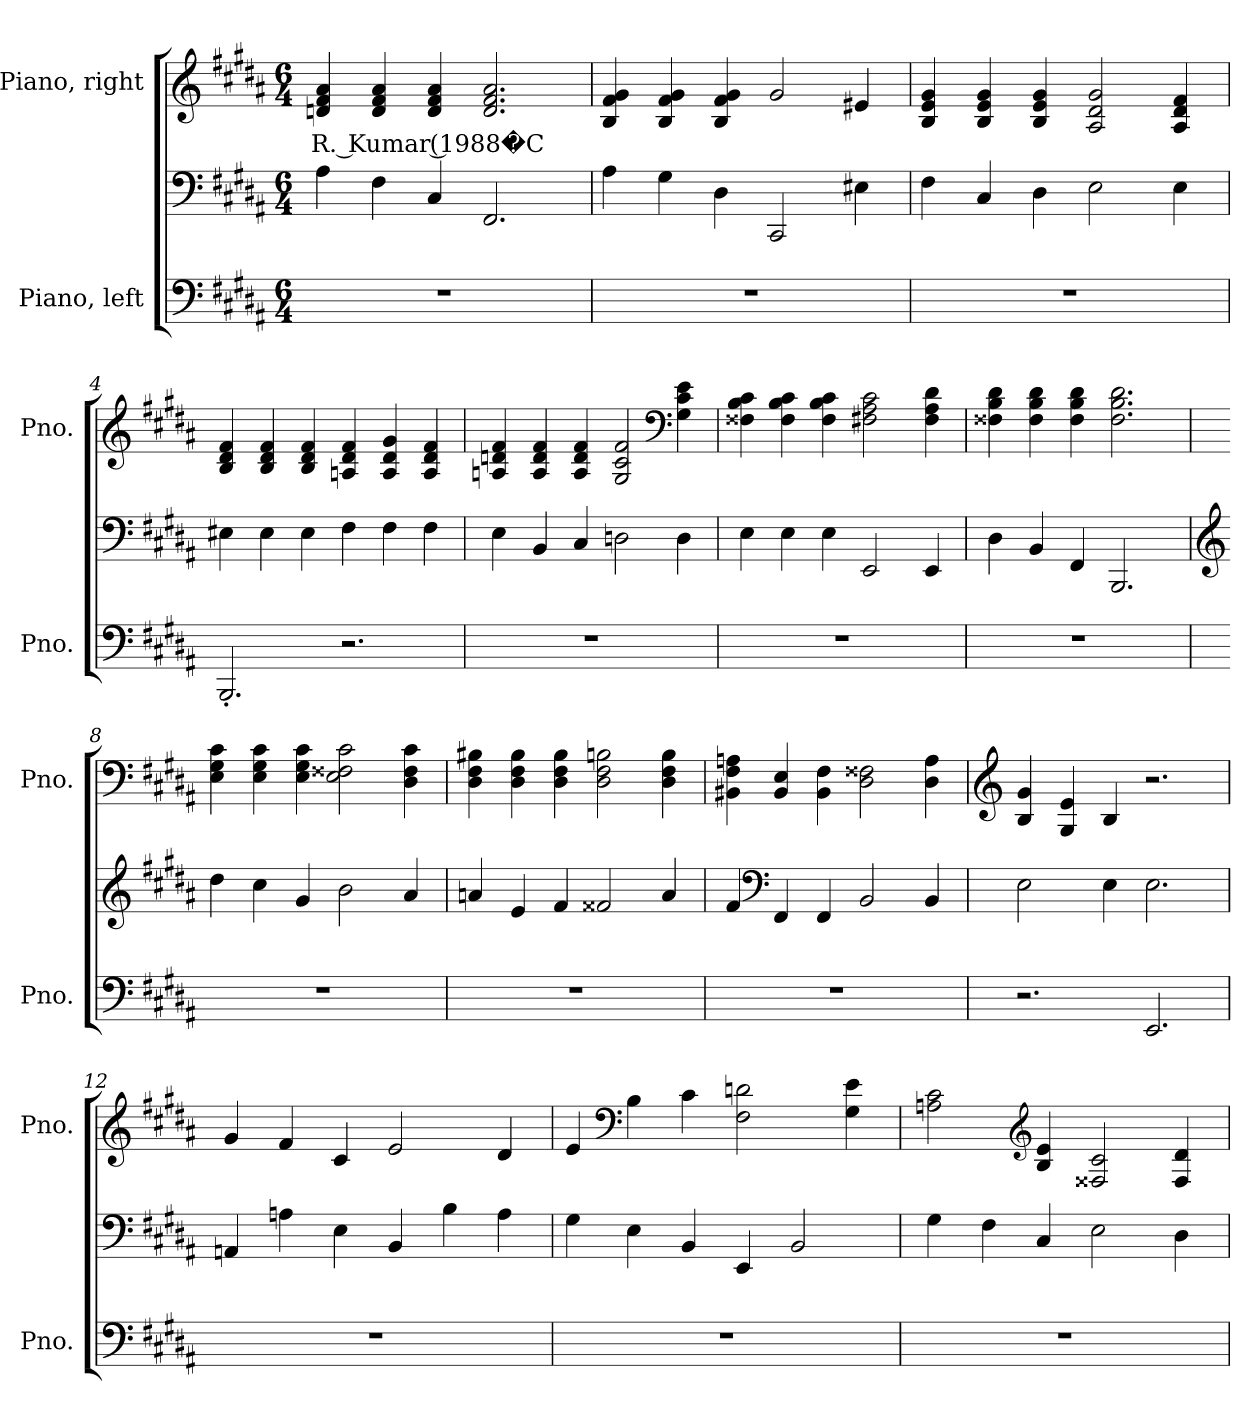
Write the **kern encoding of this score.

**kern	**kern	**kern	**text
*part2	*part2	*part1	*part1
*staff3	*staff2	*staff1	*staff1
*I"Piano, left	*	*I"Piano, right	*
*I'Pno.	*	*I'Pno.	*
*clefF4	*clefF4	*clefG2	*
*k[f#c#g#d#a#]	*k[f#c#g#d#a#]	*k[f#c#g#d#a#]	*
*M6/4	*M6/4	*M6/4	*
*MM60	*MM60	*MM60	*
=1	=1	=1	=1
!	!	!	!LO:LY:b
1.r	4A#\	4dn/ 4f#/ 4a#/	R. Kumar (1988�C
.	4F#\	4d/ 4f#/ 4a#/	.
.	4C#/	4d/ 4f#/ 4a#/	.
.	2.FF#/	2.d/ 2.f#/ 2.a#/	.
=2	=2	=2	=2
1.r	4A#\	4B/ 4f#/ 4g#/	.
.	4G#\	4B/ 4f#/ 4g#/	.
.	4D#\	4B/ 4f#/ 4g#/	.
.	2CC#/	2g#/	.
.	4E#X\	4e#X/	.
=3	=3	=3	=3
1.r	4F#\	4B/ 4e/ 4g#/	.
.	4C#/	4B/ 4e/ 4g#/	.
.	4D#\	4B/ 4e/ 4g#/	.
.	2E\	2A#/ 2d#/ 2g#/	.
.	4E\	4A#/ 4d#/ 4f#/	.
!!LO:LB:g=z
=4	=4	=4	=4
2.BBB'/	4E#X\	4B/ 4d#/ 4f#/	.
.	4E#\	4B/ 4d#/ 4f#/	.
.	4E#\	4B/ 4d#/ 4f#/	.
2.r	4F#\	4An/ 4d#/ 4f#/	.
.	4F#\	4A/ 4d#/ 4g#/	.
.	4F#\	4A/ 4d#/ 4f#/	.
=5	=5	=5	=5
1.r	4E\	4An/ 4dn/ 4f#/	.
.	4BB/	4A/ 4d/ 4f#/	.
.	4C#/	4A/ 4d/ 4f#/	.
.	2Dn\	2G#/ 2c#/ 2f#/	.
*	*	*clefF4	*
.	4D\	4G#\ 4c#\ 4e\	.
=6	=6	=6	=6
1.r	4E\	4F##X\ 4B\ 4c#\	.
.	4E\	4F##\ 4B\ 4c#\	.
.	4E\	4F##\ 4B\ 4c#\	.
.	2EE/	2F#X\ 2A#\ 2c#\	.
.	4EE/	4F#\ 4A#\ 4d#\	.
=7	=7	=7	=7
1.r	4D#\	4F##X\ 4B\ 4d#\	.
.	4BB/	4F##\ 4B\ 4d#\	.
.	4FF#/	4F##\ 4B\ 4d#\	.
.	2.BBB/	2.F##\ 2.B\ 2.d#\	.
!!LO:LB:g=z
=8	=8	=8	=8
*	*clefG2	*	*
1.r	4dd#\	4E\ 4G#\ 4c#\	.
.	4cc#\	4E\ 4G#\ 4c#\	.
.	4g#/	4E\ 4G#\ 4c#\	.
.	2b\	2E\ 2F##X\ 2c#\	.
.	4a#/	4D#\ 4F##\ 4c#\	.
=9	=9	=9	=9
1.r	4an/	4D#\ 4F#\ 4B#X\	.
.	4e/	4D#\ 4F#\ 4B#\	.
.	4f#/	4D#\ 4F#\ 4B#\	.
.	2f##X/	2D#\ 2F#\ 2Bn\	.
.	4a/	4D#\ 4F#\ 4B\	.
=10	=10	=10	=10
1.r	4f#/	4BB#X\ 4F#\ 4An\	.
*	*clefF4	*	*
.	4FF#/	4BB#/ 4E/	.
.	4FF#/	4BB#\ 4F#\	.
.	2BB/	2D#\ 2F##X\	.
.	4BB/	4D#\ 4A\	.
=11	=11	=11	=11
*	*	*clefG2	*
2.r	2E\	4B/ 4g#/	.
.	.	4G#/ 4e/	.
.	4E\	4B/	.
2.EE/	2.E\	2.r	.
=12	=12	=12	=12
1.r	4AAn/	4g#/	.
.	4An\	4f#/	.
.	4E\	4c#/	.
.	4BB/	2e/	.
.	4B\	.	.
.	4A\	4d#/	.
!!LO:LB:g=z
=13	=13	=13	=13
1.r	4G#\	4e/	.
*	*	*clefF4	*
.	4E\	4B\	.
.	4BB/	4c#\	.
.	4EE/	2F#\ 2dn\	.
.	2BB/	.	.
.	.	4G#\ 4e\	.
=14	=14	=14	=14
1.r	4G#\	2An\ 2c#\	.
.	4F#\	.	.
*	*	*clefG2	*
.	4C#/	4B/ 4e/	.
.	2E\	2F##X/ 2c#/	.
.	4D#\	4F##/ 4d#/	.
=	=	=	=
*-	*-	*-	*-
